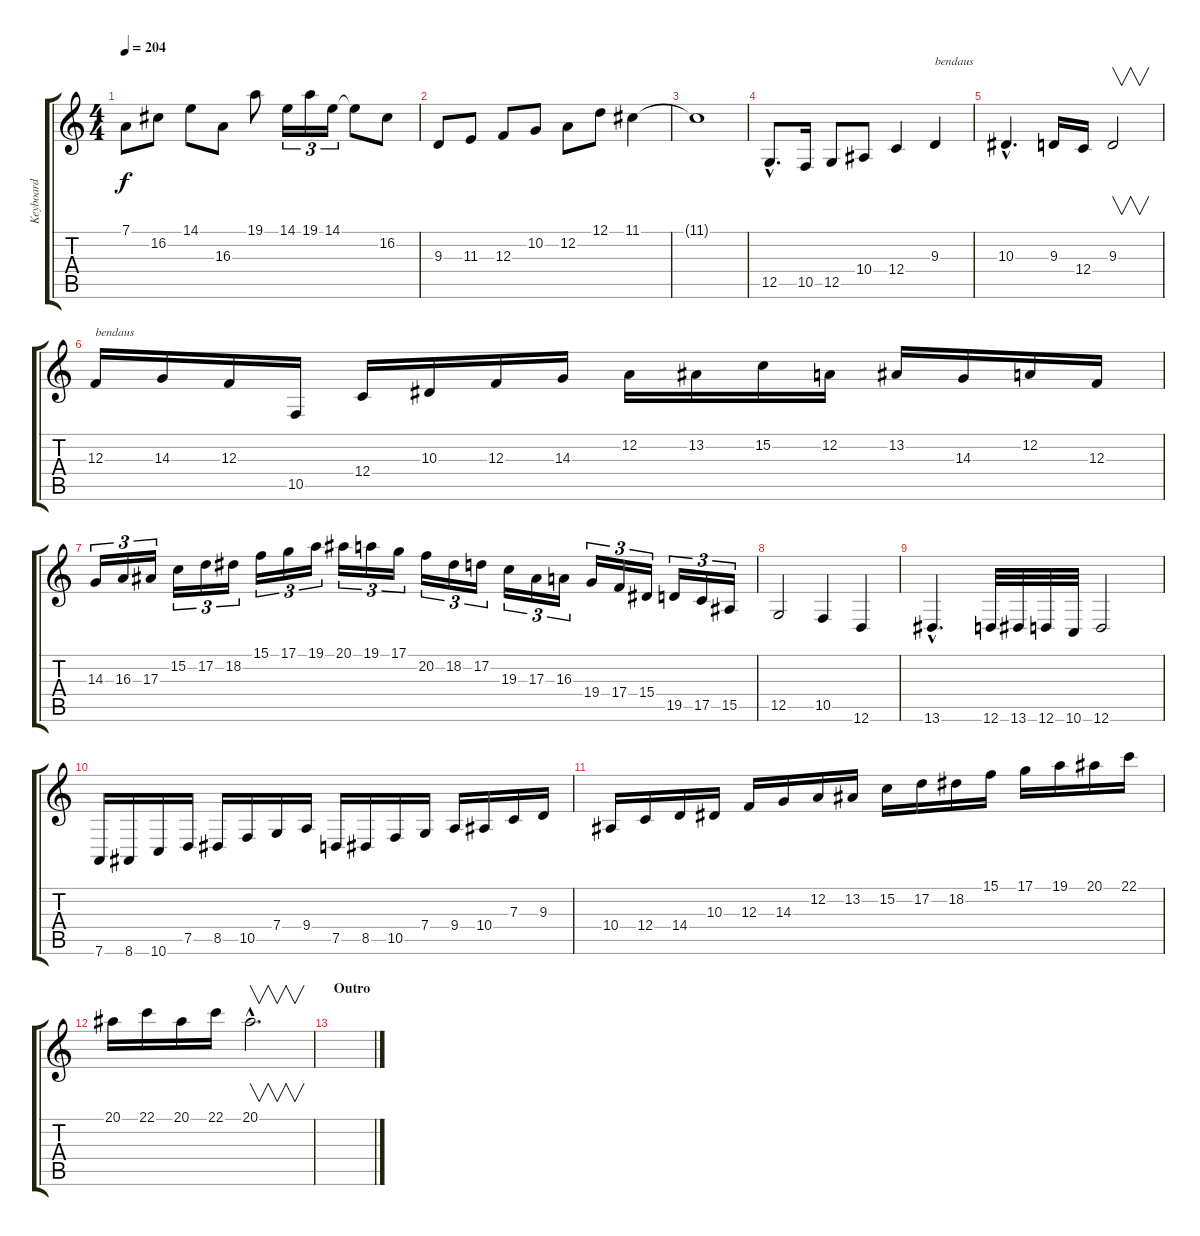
\track ("Keyboard" "Keyboard") {instrument lead1square}
\staff {score tabs}
\tuning (D4 A3 F3 C3 G2 D2) {hide}
\ts (4 4)
\tempo 204
\clef g2
\ks c
7.1{t}.8{dy f} 16.2.8 14.1.8 16.3.8 19.1.8 14.1.16{tu (3 2)} 19.1.16{tu (3 2)} 14.1.16{tu (3 2)} 14.1{t}.8 16.2.8 |
9.3.8 11.3.8 12.3.8 10.2.8 12.2.8 12.1.8 11.1.4 |
11.1{t}.1 |
12.5{hac}.8{d} 10.5.16 12.5.8 10.4.8 12.4.4 9.3.4{txt "bendaus"} |
10.3{hac}.4{d} 9.3.16 12.4.16 9.3.2{v} |
12.3.16{txt "bendaus"} 14.3.16 12.3.16 10.5.16 12.4.16 10.3.16 12.3.16 14.3.16 12.2.16 13.2.16 15.2.16 12.2.16 13.2.16 14.3.16 12.2.16 12.3.16 |
14.3.16{tu (3 2)} 16.3.16{tu (3 2)} 17.3.16{tu (3 2)} 15.2.16{tu (3 2)} 17.2.16{tu (3 2)} 18.2.16{tu (3 2)} 15.1.16{tu (3 2)} 17.1.16{tu (3 2)} 19.1.16{tu (3 2)} 20.1.16{tu (3 2)} 19.1.16{tu (3 2)} 17.1.16{tu (3 2)} 20.2.16{tu (3 2)} 18.2.16{tu (3 2)} 17.2.16{tu (3 2)} 19.3.16{tu (3 2)} 17.3.16{tu (3 2)} 16.3.16{tu (3 2)} 19.4.16{tu (3 2)} 17.4.16{tu (3 2)} 15.4.16{tu (3 2)} 19.5.16{tu (3 2)} 17.5.16{tu (3 2)} 15.5.16{tu (3 2)} |
12.5.2 10.5.4 12.6.4 |
13.6{hac}.4{d} 12.6.32 13.6.32 12.6.32 10.6.32 12.6.2 |
7.6.16 8.6.16 10.6.16 7.5.16 8.5.16 10.5.16 7.4.16 9.4.16 7.5.16 8.5.16 10.5.16 7.4.16 9.4.16 10.4.16 7.3.16 9.3.16 |
10.4.16 12.4.16 14.4.16 10.3.16 12.3.16 14.3.16 12.2.16 13.2.16 15.2.16 17.2.16 18.2.16 15.1.16 17.1.16 19.1.16 20.1.16 22.1.16 |
20.1.16 22.1.16 20.1.16 22.1.16 20.1{hac}.2{v d} |
\section ("" "Outro")
